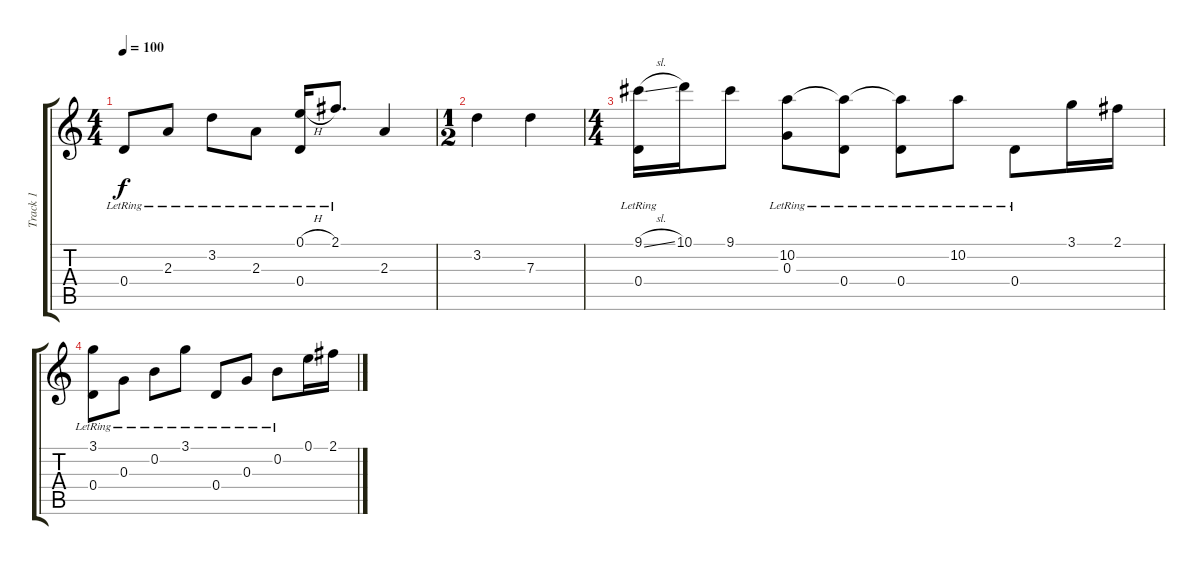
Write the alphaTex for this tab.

\track ("Track 1" "Track 1") {instrument acousticguitarsteel}
\staff {score tabs}
\tuning (E4 B3 G3 D3 A2 E2) {hide}
\ts (4 4)
\tempo 100
\clef g2
\ks c
0.4{lr}.8{dy f} 2.3{lr}.8 3.2{lr}.8 2.3{lr}.8 (0.1{h} 0.4{lr}).16 2.1{lr}.8{d} 2.3.4 |
\ts (1 2)
3.2.4 7.3.4 |
\ts (4 4)
(9.1{sl} 0.4{lr}).16{volume 0} 10.1.16 9.1.8 (10.2{lr} 0.3).8 (10.2{t} 0.4{lr}).8 (10.2{t} 0.4{lr}).8 10.2{lr}.8 0.4{lr}.8 3.1.16 2.1.16 |
(3.1{lr} 0.4{lr}).8 0.3{lr}.8 0.2{lr}.8 3.1{lr}.8 0.4{lr}.8 0.3{lr}.8 0.2{lr}.8 0.1.16 2.1.16
